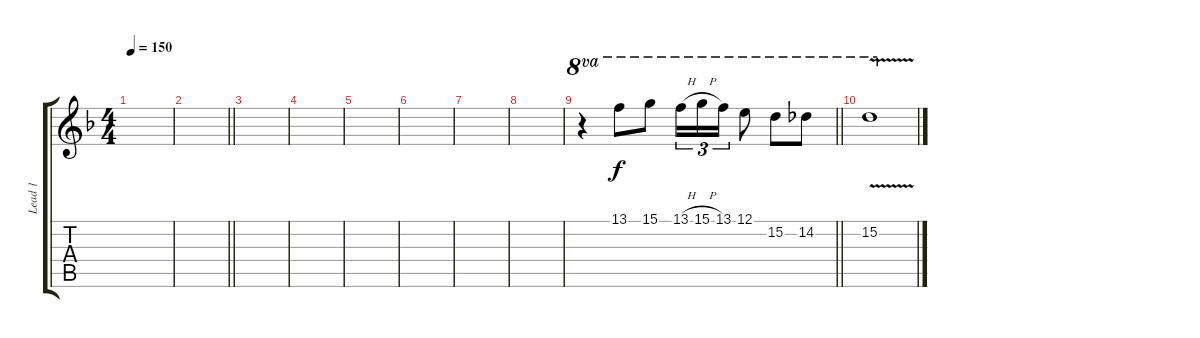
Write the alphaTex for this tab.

\track ("Lead 1" "Lead 1") {instrument distortionguitar}
\staff {score tabs}
\tuning (E4 B3 G3 D3 A2 E2) {hide}
\ts (4 4)
\tempo 150
\clef g2
\ks dminor
|
\barLineRight lightlight
|
|
|
|
|
|
|
\barLineRight lightlight
r.4{ot 8va} 13.1.8{ot 8va} 15.1.8{ot 8va} 13.1{h}.16{tu (3 2) ot 8va} 15.1{h}.16{tu (3 2) ot 8va} 13.1.16{tu (3 2) ot 8va} 12.1.8{ot 8va} 15.2.8{ot 8va} 14.2.8{ot 8va} |
15.2{v}.1{ot 8va}
